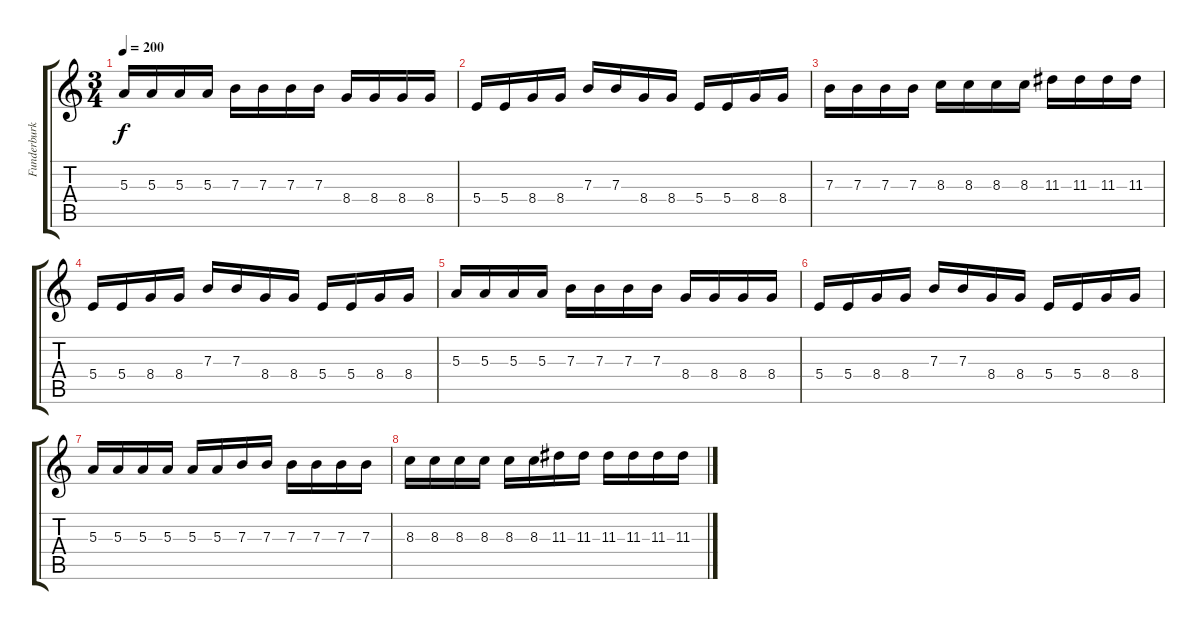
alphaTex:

\track ("Funderburk Lead" "Funderburk") {instrument overdrivenguitar}
\staff {score tabs}
\tuning (Db4 Ab3 E3 B2 Gb2 B1) {hide}
\ts (3 4)
\tempo 200
\clef g2
\ks c
5.3.16{dy f} 5.3.16 5.3.16 5.3.16 7.3.16 7.3.16 7.3.16 7.3.16 8.4.16 8.4.16 8.4.16 8.4.16 |
5.4.16 5.4.16 8.4.16 8.4.16 7.3.16 7.3.16 8.4.16 8.4.16 5.4.16 5.4.16 8.4.16 8.4.16 |
7.3.16 7.3.16 7.3.16 7.3.16 8.3.16 8.3.16 8.3.16 8.3.16 11.3.16 11.3.16 11.3.16 11.3.16 |
5.4.16 5.4.16 8.4.16 8.4.16 7.3.16 7.3.16 8.4.16 8.4.16 5.4.16 5.4.16 8.4.16 8.4.16 |
5.3.16 5.3.16 5.3.16 5.3.16 7.3.16 7.3.16 7.3.16 7.3.16 8.4.16 8.4.16 8.4.16 8.4.16 |
5.4.16 5.4.16 8.4.16 8.4.16 7.3.16 7.3.16 8.4.16 8.4.16 5.4.16 5.4.16 8.4.16 8.4.16 |
5.3.16 5.3.16 5.3.16 5.3.16 5.3.16 5.3.16 7.3.16 7.3.16 7.3.16 7.3.16 7.3.16 7.3.16 |
8.3.16 8.3.16 8.3.16 8.3.16 8.3.16 8.3.16 11.3.16 11.3.16 11.3.16 11.3.16 11.3.16 11.3.16
